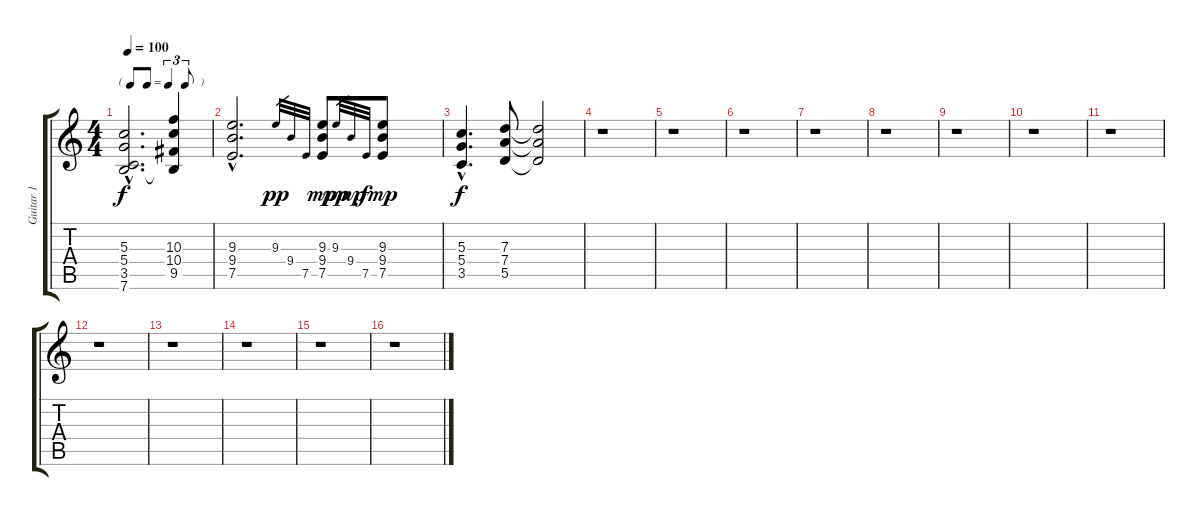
\track ("Guitar 1" "Guitar 1") {instrument distortionguitar}
\staff {score tabs}
\tuning (E4 B3 G3 D3 A2 E2) {hide}
\ts (4 4)
\tf triplet8th
\tempo 100
\clef g2
\ks c
(5.3{hac} 5.4{hac} 3.5{hac} 7.6{hac t}).2{d dy f} (10.3 10.4 9.5 7.6{t}).4 |
(9.3 9.4{hac} 7.5{hac}).2{d} 9.3.32{gr dy pp} 9.4.32{gr} 7.5.32{gr} (9.3 9.4 7.5).8{dy mp} 9.3.32{gr dy pp} 9.4.32{gr dy mp} 7.5.32{gr dy f} (9.3 9.4 7.5).8{dy mp} |
(5.3{hac} 5.4{hac} 3.5{hac}).4{d dy f} (7.3 7.4 5.5).8 (7.3{t} 7.4{t} 5.5{t}).2 |
r.1 |
r.1 |
r.1 |
r.1 |
r.1 |
r.1 |
r.1 |
r.1 |
r.1 |
r.1 |
r.1 |
r.1 |
r.1
